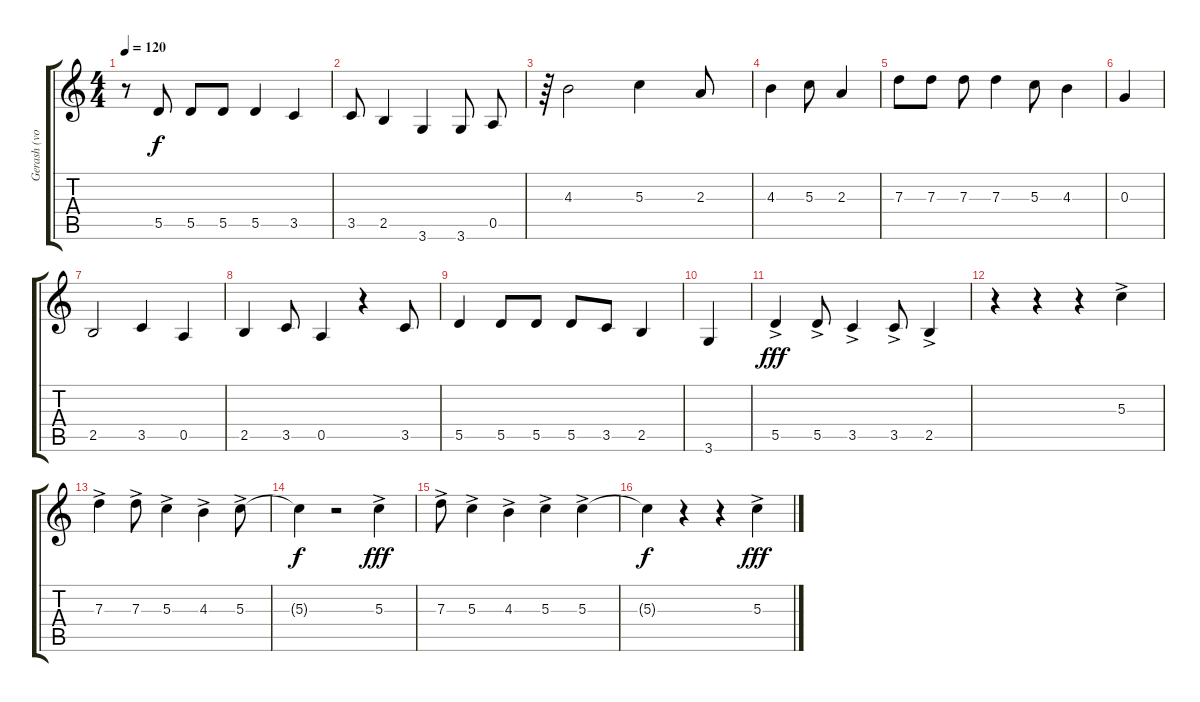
\track ("Gerash (vokal)" "Gerash (vo") {instrument electricguitarjazz}
\staff {score tabs}
\tuning (E4 B3 G3 D3 A2 E2) {hide}
\ts (4 4)
\tempo 120
\clef g2
\ks c
r.8{dy f} 5.5.8 5.5.8 5.5.8 5.5.4 3.5.4 |
3.5.8 2.5.4 3.6.4 3.6.8 0.5.8 |
r.64 4.3.2 5.3.4 2.3.8 |
4.3.4 5.3.8 2.3.4 |
7.3.8 7.3.8 7.3.8 7.3.4 5.3.8 4.3.4 |
0.3.4 |
2.5.2 3.5.4 0.5.4 |
2.5.4 3.5.8 0.5.4 r.4 3.5.8 |
5.5.4 5.5.8 5.5.8 5.5.8 3.5.8 2.5.4 |
3.6.4 |
5.5{ac}.4{dy fff} 5.5{ac}.8 3.5{ac}.4 3.5{ac}.8 2.5{ac}.4 |
r.4 r.4 r.4 5.3{ac}.4 |
7.3{ac}.4 7.3{ac}.8 5.3{ac}.4 4.3{ac}.4 5.3{ac}.8 |
5.3{t}.4{dy f} r.2 5.3{ac}.4{dy fff} |
7.3{ac}.8 5.3{ac}.4 4.3{ac}.4 5.3{ac}.4 5.3{ac}.4 |
5.3{t}.4{dy f} r.4 r.4 5.3{ac}.4{dy fff}
